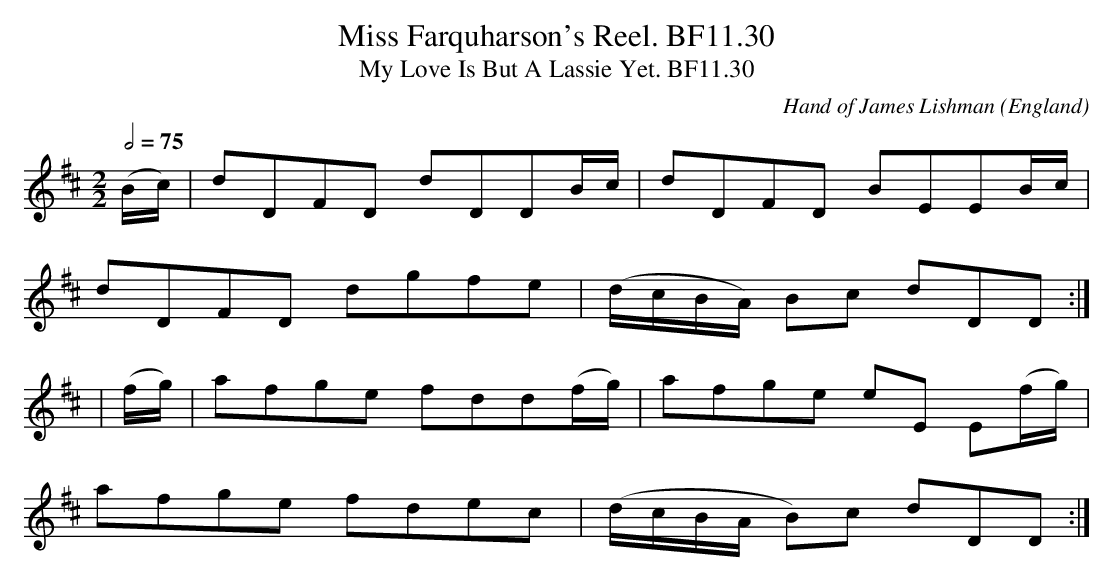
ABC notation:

X:1
T:Miss Farquharson's Reel. BF11.30
T:My Love Is But A Lassie Yet. BF11.30
C:Hand of James Lishman
L:1/8
M:2/2
O:England
Q:1/2=75
K:D Major
(B/c/)|dDFD dDDB/c/|dDFD BEEB/c/|!
dDFD dgfe|(d/c/B/A/) Bc dDD:|!
|(f/g/)|afge fdd(f/g/)|afge eE E(f/g/)|!
afge fdec|(d/c/B/A/ B)c dDD:|
